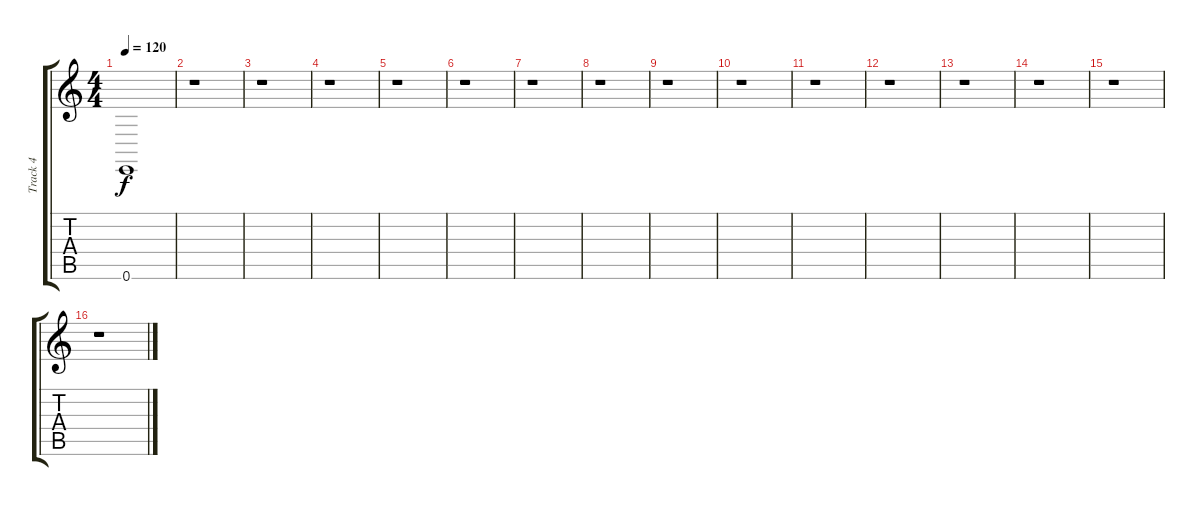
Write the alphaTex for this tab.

\track ("Track 4" "Track 4") {instrument reversecymbal}
\staff {score tabs}
\tuning (E4 B3 G3 D3 A2 E2) {hide}
\ts (4 4)
\tempo 120
\clef g2
\ks c
0.6{t}.1{dy f} |
r.1 |
r.1 |
r.1 |
r.1 |
r.1 |
r.1 |
r.1 |
r.1 |
r.1 |
r.1 |
r.1 |
r.1 |
r.1 |
r.1 |
r.1
